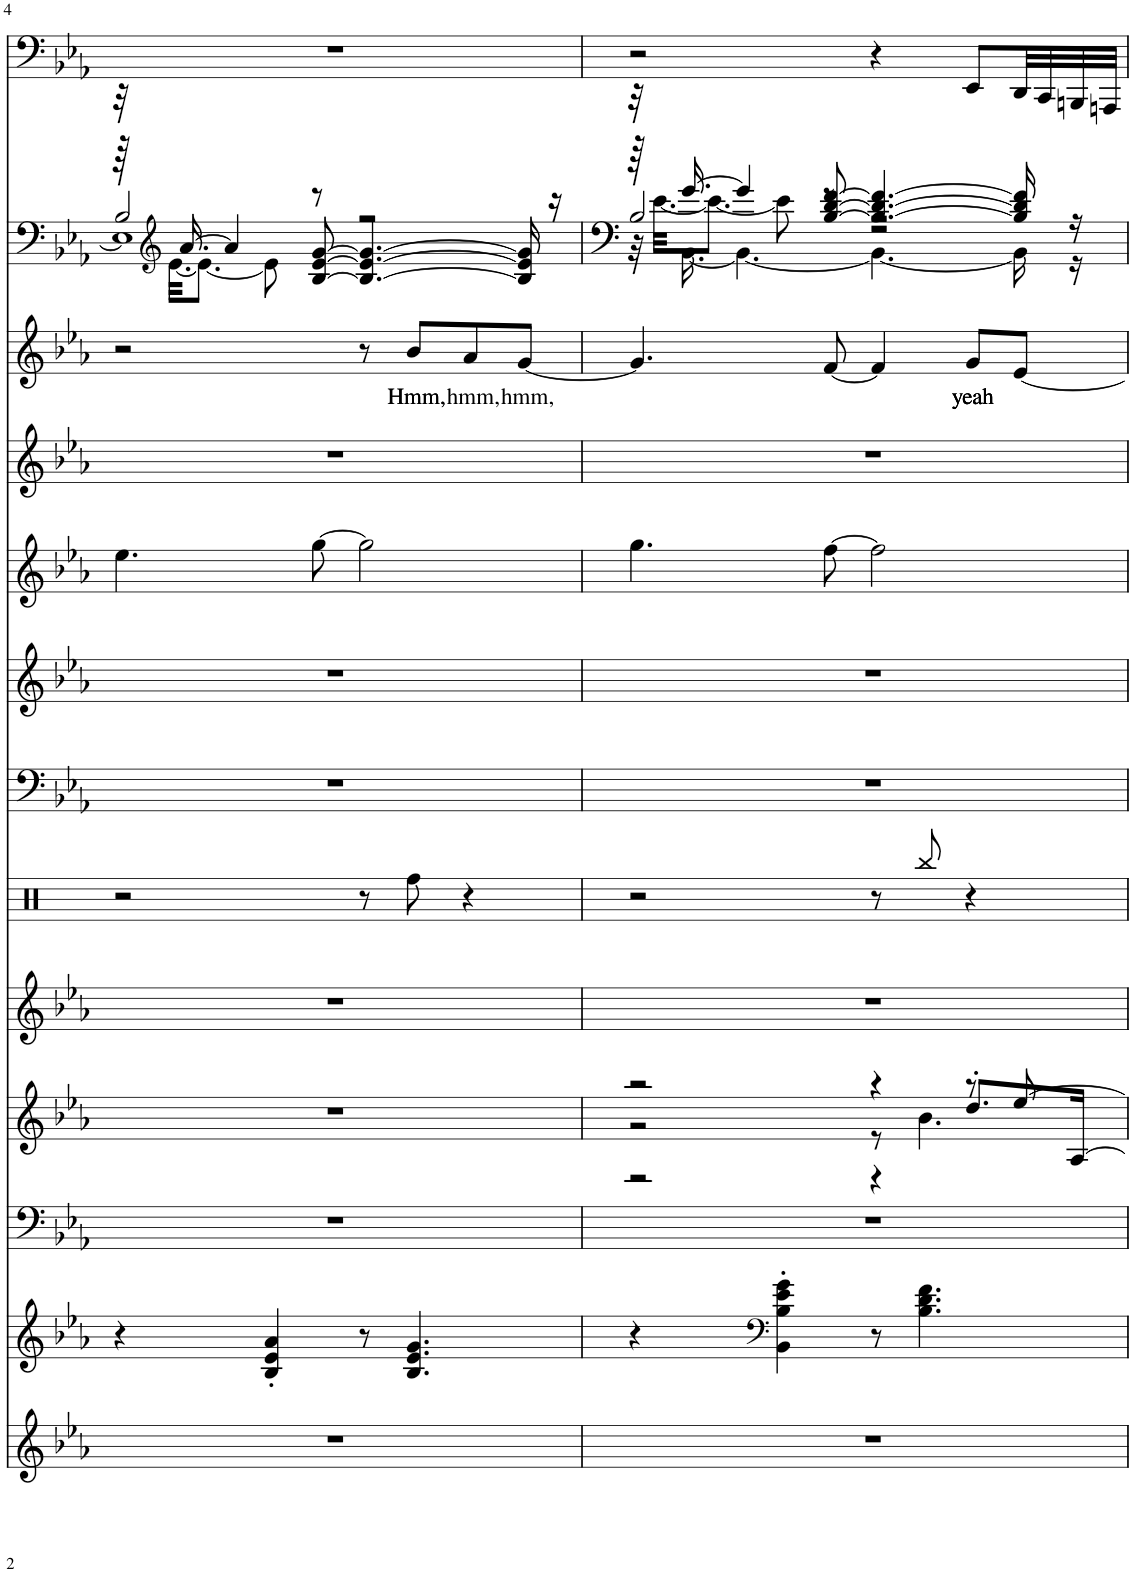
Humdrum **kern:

**kern	**kern	**kern	**kern	**kern	**kern	**kern	**kern	**kern	**kern	**kern	**text	**kern	**kern
*part13	*part12	*part11	*part10	*part9	*part8	*part7	*part6	*part5	*part4	*part3	*part3	*part2	*part1
*staff13	*staff12	*staff11	*staff10	*staff9	*staff8	*staff7	*staff6	*staff5	*staff4	*staff3	*staff3	*staff2	*staff1
*I"Breath Noise	*I"Steel Gtr.	*I"Gtr.Harmonics	*I"Goblins	*I"Strings 1	*I"Percussion	*I"Melodic Drum	*I"Syn.Strings 1	*I"Steel Gtr.	*I"Calliope	*I"Calliope	*	*I"Steel Gtr.	*I"Synth Bass 2
*	*	*	*	*I'Str	*	*	*I'Str	*	*	*	*	*	*
!!LO:PB:g=z
*clefG2	*clefG2	*clefF4	*clefG2	*clefG2	*clefX	*clefF4	*clefG2	*clefG2	*clefG2	*clefG2	*	*clefF4	*clefF4
*k[b-e-a-]	*k[b-e-a-]	*k[b-e-a-]	*k[b-e-a-]	*k[b-e-a-]	*k[]	*k[b-e-a-]	*k[b-e-a-]	*k[b-e-a-]	*k[b-e-a-]	*k[b-e-a-]	*	*k[b-e-a-]	*k[b-e-a-]
*M4/4	*M4/4	*M4/4	*M4/4	*M4/4	*M4/4	*M4/4	*M4/4	*M4/4	*M4/4	*M4/4	*	*M4/4	*M4/4
=4	=4	=4	=4	=4	=4	=4	=4	=4	=4	=4	=4	=4	=4
*	*	*	*	*	*	*	*	*	*	*	*	*^	*
*	*	*	*	*	*	*	*	*	*	*	*	*	*^	*
*	*	*	*	*	*	*	*	*	*	*	*	*	*	*^	*
1r	4r	1r	1r	1r	2r	1r	1r	4.ee-\	1r	2r	.	32r	64r	2B-/	1E-]	1r
*	*	*	*	*	*	*	*	*	*	*	*	*clefG2	*	*	*	*
.	.	.	.	.	.	.	.	.	.	.	.	.	[32.e-\KKL	.	.	.
.	.	.	.	.	.	.	.	.	.	.	.	[16.a-/	.	.	.	.
.	.	.	.	.	.	.	.	.	.	.	.	.	8.e-\J_	.	.	.
.	.	.	.	.	.	.	.	.	.	.	.	4a-/]	.	.	.	.
.	4B-/' 4e-/' 4a-/'	.	.	.	.	.	.	.	.	.	.	.	8e-\]	.	.	.
.	.	.	.	.	.	.	.	[8gg\	.	.	.	[8B-/ [8e-/ [8g/	8r	.	.	.
.	8r	.	.	.	8r	.	.	2gg\]	.	8r	.	4.B-/_ 4.e-/_ 4.g/_	2r	2r	.	.
!	!	!	!	!	!	!	!	!	!	!	!LO:LY:b	!	!	!	!	!
.	4.B-/ 4.e-/ 4.g/	.	.	.	8Rff\	.	.	.	.	8b-/L	Hmm,	.	.	.	.	.
!	!	!	!	!	!	!	!	!	!	!	!LO:LY:b	!	!	!	!	!
.	.	.	.	.	4r	.	.	.	.	8a-/	hmm,	.	.	.	.	.
!	!	!	!	!	!	!	!	!	!	!	!LO:LY:b	!	!	!	!	!
.	.	.	.	.	.	.	.	.	.	[8g/J	hmm,	16B-/] 16e-/] 16g/]	.	.	.	.
.	.	.	.	.	.	.	.	.	.	.	.	16r	.	.	.	.
=5	=5	=5	=5	=5	=5	=5	=5	=5	=5	=5	=5	=5	=5	=5	=5	=5
*	*	*	*^	*	*	*	*	*	*	*	*	*	*	*	*	*
*	*	*	*	*^	*	*	*	*	*	*	*	*	*	*	*	*	*
1r	4r	1r	2r	2r	2r	1r	2r	1r	1r	4.gg\	1r	4.g/]	.	32r	64r	2B-/	32r	2r
.	.	.	.	.	.	.	.	.	.	.	.	.	.	.	[32.e-\KKL	.	.	.
.	.	.	.	.	.	.	.	.	.	.	.	.	.	[16.g/	.	.	[16.BB-\	.
.	.	.	.	.	.	.	.	.	.	.	.	.	.	.	8.e-\J_	.	.	.
.	.	.	.	.	.	.	.	.	.	.	.	.	.	4g/]	.	.	4.BB-\_	.
*	*clefF4	*	*	*	*	*	*	*	*	*	*	*	*	*	*	*	*	*
.	4BB-\' 4B-\' 4e-\' 4g\'	.	.	.	.	.	.	.	.	.	.	.	.	.	8e-\]	.	.	.
.	.	.	.	.	.	.	.	.	.	[8ff\	.	[8f/	.	[8B-/ [8d/ [8f/	8r	.	.	.
.	8r	.	4r	8r	4r	.	8r	.	.	2ff\]	.	4f/]	.	4.B-/_ 4.d/_ 4.f/_	2r	2r	4.BB-\_	4r
.	4.B-\ 4.d\ 4.f\	.	.	4.b-\	.	.	8Rbb/	.	.	.	.	.	.	.	.	.	.	.
!	!	!	!	!	!	!	!	!	!	!	!	!	!LO:LY:b	!	!	!	!	!
.	.	.	8r	.	8.dd'/L	.	4r	.	.	.	.	8g/L	yeah	.	.	.	.	8EE-/L
.	.	.	[8ee-/	.	.	.	.	.	.	.	.	[8e-/J	.	16B-/] 16d/] 16f/]	.	.	16BB-\]	32DD/LL
.	.	.	.	.	.	.	.	.	.	.	.	.	.	.	.	.	.	32CC/
.	.	.	.	.	[16A-/Jk	.	.	.	.	.	.	.	.	16r	.	.	16r	32BBBn/
.	.	.	.	.	.	.	.	.	.	.	.	.	.	.	.	.	.	32AAAn/JJJ
*	*	*	*v	*v	*v	*	*	*	*	*	*	*	*	*v	*v	*v	*v	*
=	=	=	=	=	=	=	=	=	=	=	=	=	=
*-	*-	*-	*-	*-	*-	*-	*-	*-	*-	*-	*-	*-	*-
